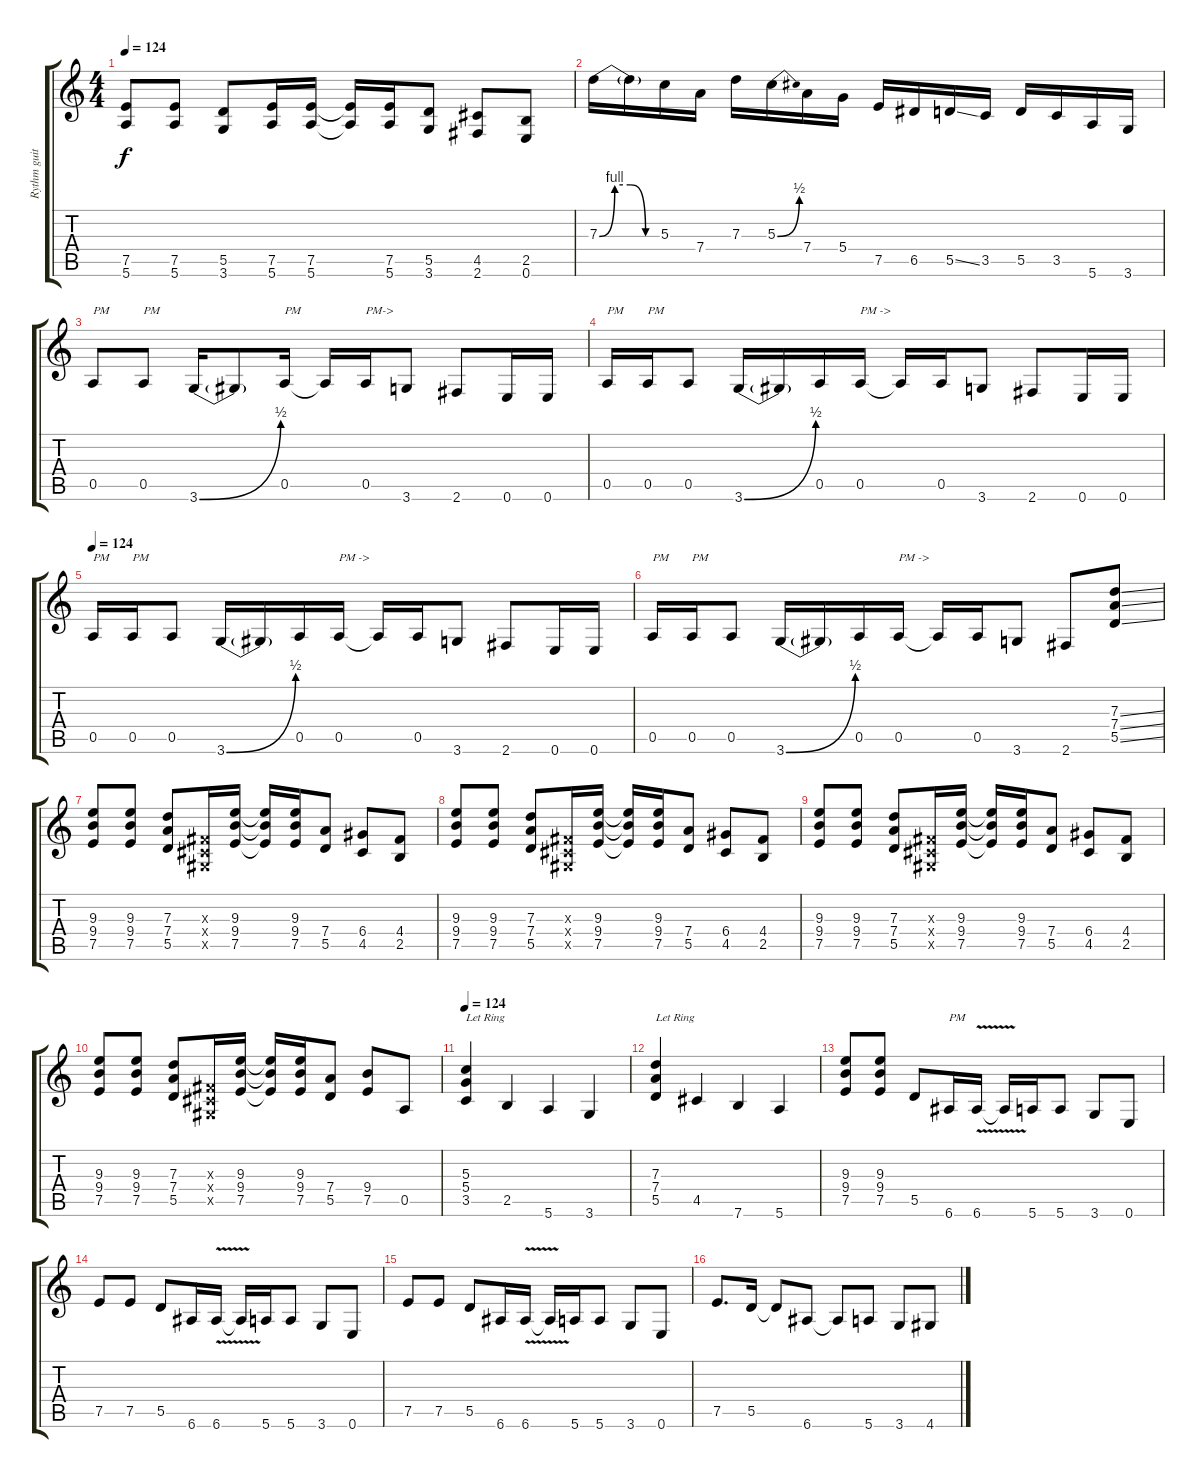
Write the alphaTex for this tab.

\track ("Rythm guitar 2" "Rythm guit") {instrument overdrivenguitar}
\staff {score tabs}
\tuning (E4 B3 G3 D3 A2 E2) {hide}
\ts (4 4)
\tempo 124
\clef g2
\ks c
(7.5 5.6).8{dy f} (7.5 5.6).8 (5.5 3.6).8 (7.5 5.6).16 (7.5 5.6).16 (7.5{t} 5.6{t}).16 (7.5 5.6).16 (5.5 3.6).8 (4.5 2.6).8 (2.5 0.6).8 |
7.3{be (custom 0 0 15 4 30 4 45 0 60 0)}.16 7.3{t}.16 5.3.16 7.4.16 7.3.16 5.3{be (bend 0 0 60 2)}.16 7.4.16 5.4.16 7.5.16 6.5.16 5.5{ss}.16 3.5.16 5.5.16 3.5.16 5.6.16 3.6.16 |
0.5.8{txt "PM"} 0.5.8{txt "PM"} 3.6{be (bend 0 0 60 2)}.16 3.6{t}.8 0.5.16{txt "PM"} 0.5{t}.16 0.5.16{txt "PM->"} 3.6.8 2.6.8 0.6.16 0.6.16 |
0.5.16{txt "PM"} 0.5.16{txt "PM"} 0.5.8 3.6{be (bend 0 0 60 2)}.16 3.6{t}.16 0.5.16 0.5.16{txt "PM ->"} 0.5{t}.16 0.5.16 3.6.8 2.6.8 0.6.16 0.6.16 |
\tempo 124
0.5.16{txt "PM"} 0.5.16{txt "PM"} 0.5.8 3.6{be (bend 0 0 60 2)}.16 3.6{t}.16 0.5.16 0.5.16{txt "PM ->"} 0.5{t}.16 0.5.16 3.6.8 2.6.8 0.6.16 0.6.16 |
0.5.16{txt "PM"} 0.5.16{txt "PM"} 0.5.8 3.6{be (bend 0 0 60 2)}.16 3.6{t}.16 0.5.16 0.5.16{txt "PM ->"} 0.5{t}.16 0.5.16 3.6.8 2.6.8 (7.3{ss} 7.4{ss} 5.5{ss}).8 |
(9.3 9.4 7.5).8 (9.3 9.4 7.5).8 (7.3 7.4 5.5).8 (-1.3{x} -1.4{x} -1.5{x}).16 (9.3 9.4 7.5).16 (9.3{t} 9.4{t} 7.5{t}).16 (9.3 9.4 7.5).16 (7.4 5.5).8 (6.4 4.5).8 (4.4 2.5).8 |
(9.3 9.4 7.5).8 (9.3 9.4 7.5).8 (7.3 7.4 5.5).8 (-1.3{x} -1.4{x} -1.5{x}).16 (9.3 9.4 7.5).16 (9.3{t} 9.4{t} 7.5{t}).16 (9.3 9.4 7.5).16 (7.4 5.5).8 (6.4 4.5).8 (4.4 2.5).8 |
(9.3 9.4 7.5).8 (9.3 9.4 7.5).8 (7.3 7.4 5.5).8 (-1.3{x} -1.4{x} -1.5{x}).16 (9.3 9.4 7.5).16 (9.3{t} 9.4{t} 7.5{t}).16 (9.3 9.4 7.5).16 (7.4 5.5).8 (6.4 4.5).8 (4.4 2.5).8 |
(9.3 9.4 7.5).8 (9.3 9.4 7.5).8 (7.3 7.4 5.5).8 (-1.3{x} -1.4{x} -1.5{x}).16 (9.3 9.4 7.5).16 (9.3{t} 9.4{t} 7.5{t}).16 (9.3 9.4 7.5).16 (7.4 5.5).8 (9.4 7.5).8 0.5.8 |
\tempo 124
(5.3 5.4 3.5).4{txt "Let Ring"} 2.5.4 5.6.4 3.6.4 |
(7.3 7.4 5.5).4{txt "Let Ring"} 4.5.4 7.6.4 5.6.4 |
(9.3 9.4 7.5).8 (9.3 9.4 7.5).8 5.5.8 6.6.16{txt "PM"} 6.6{v}.16 6.6{t}.16 5.6.16 5.6.8 3.6.8 0.6.8 |
7.5.8 7.5.8 5.5.8 6.6.16 6.6{v}.16 6.6{t}.16 5.6.16 5.6.8 3.6.8 0.6.8 |
7.5.8 7.5.8 5.5.8 6.6.16 6.6{v}.16 6.6{t}.16 5.6.16 5.6.8 3.6.8 0.6.8 |
7.5.8{d} 5.5.16 5.5{t}.8 6.6.8 6.6{t}.8 5.6.8 3.6.8 4.6.8
